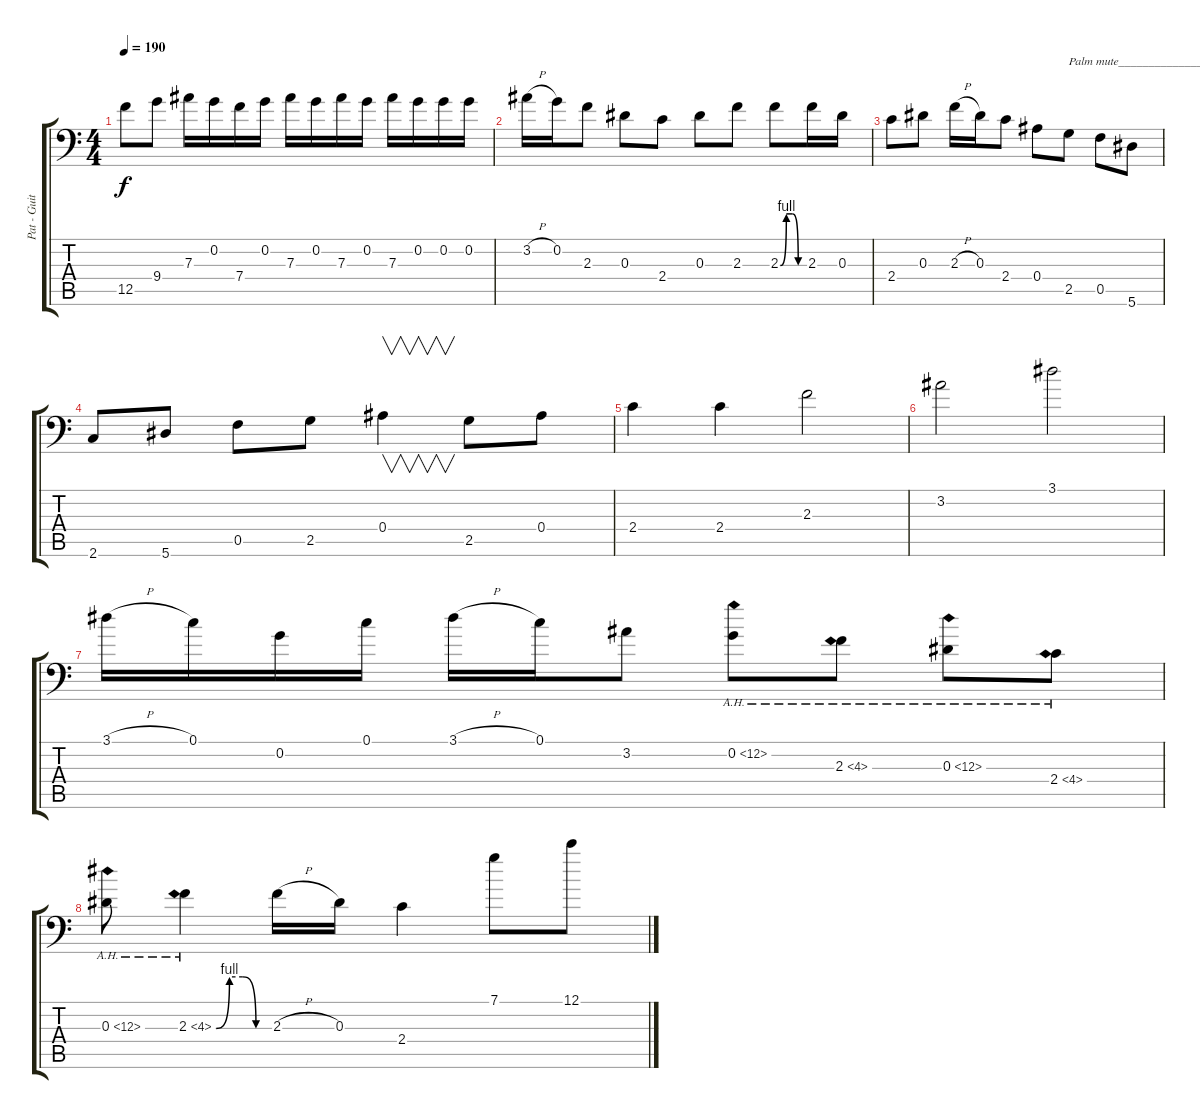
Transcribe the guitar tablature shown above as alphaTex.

\track ("Pat - Guitar" "Pat - Guit") {instrument distortionguitar}
\staff {score tabs}
\tuning (C4 G3 Eb3 Bb2 F2 Bb1) {hide}
\ts (4 4)
\tempo 190
\clef f4
\ks c
12.5{t}.8{dy f} 9.4.8 7.3.16 0.2.16 7.4.16 0.2.16 7.3.16 0.2.16 7.3.16 0.2.16 7.3.16 0.2.16 0.2.16 0.2.16 |
3.2{h}.16 0.2.16 2.3.8 0.3.8 2.4.8 0.3.8 2.3.8 2.3{be (custom 0 0 15 4 30 4 45 0 60 0)}.8 2.3.16 0.3.16 |
2.4.8 0.3.8 2.3{h}.16 0.3.16 2.4.8 0.4.8 2.5.8{txt "Palm mute______________________"} 0.5.8 5.6.8 |
2.6.8 5.6.8 0.5.8 2.5.8 0.4.4{v} 2.5.8 0.4.8 |
2.4.4 2.4.4 2.3.2 |
3.2.2 3.1.2 |
3.1{h}.16 0.1.16 0.2.16 0.1.16 3.1{h}.16 0.1.16 3.2.8 0.2{ah 12}.8 2.3{ah 2}.8 0.3{ah 12}.8 2.4{ah 2}.8 |
0.3{ah 12}.8 2.3{be (custom 0 0 15 4 30 4 45 0 60 0) ah 2}.4 2.3{h}.16 0.3.16 2.4.4 7.1.8 12.1.8
